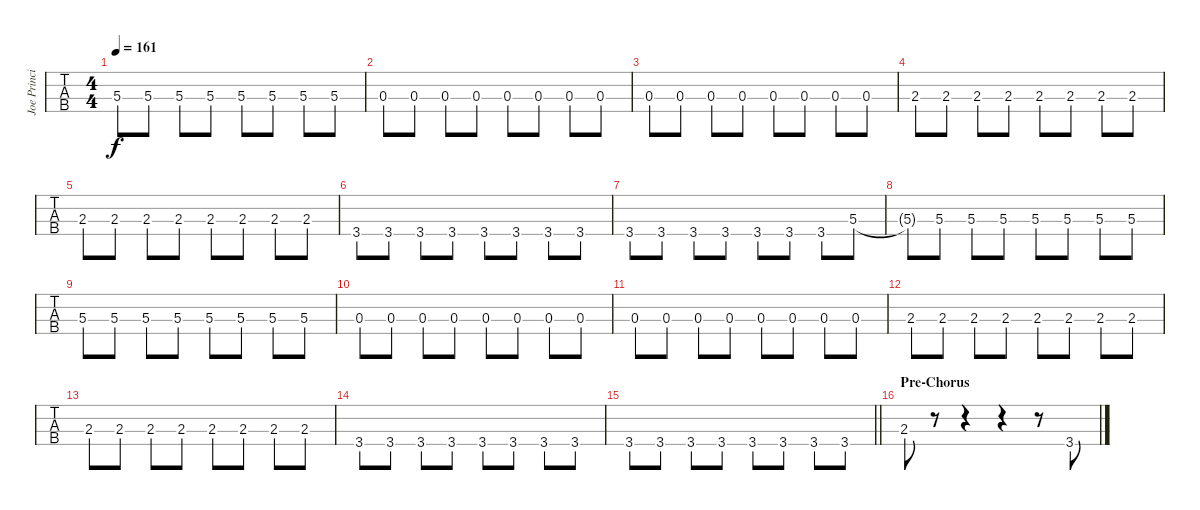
\track ("Joe Principe - Bass" "Joe Princi") {instrument electricbassfinger}
\staff {tabs}
\tuning (Gb2 Db2 Ab1 Eb1) {hide}
\ts (4 4)
\tempo 161
\clef f4
\ks db
5.3.8{dy f} 5.3.8 5.3.8 5.3.8 5.3.8 5.3.8 5.3.8 5.3.8 |
0.3.8 0.3.8 0.3.8 0.3.8 0.3.8 0.3.8 0.3.8 0.3.8 |
0.3.8 0.3.8 0.3.8 0.3.8 0.3.8 0.3.8 0.3.8 0.3.8 |
2.3.8 2.3.8 2.3.8 2.3.8 2.3.8 2.3.8 2.3.8 2.3.8 |
2.3.8 2.3.8 2.3.8 2.3.8 2.3.8 2.3.8 2.3.8 2.3.8 |
3.4.8 3.4.8 3.4.8 3.4.8 3.4.8 3.4.8 3.4.8 3.4.8 |
3.4.8 3.4.8 3.4.8 3.4.8 3.4.8 3.4.8 3.4.8 5.3.8 |
5.3{t}.8 5.3.8 5.3.8 5.3.8 5.3.8 5.3.8 5.3.8 5.3.8 |
5.3.8 5.3.8 5.3.8 5.3.8 5.3.8 5.3.8 5.3.8 5.3.8 |
0.3.8 0.3.8 0.3.8 0.3.8 0.3.8 0.3.8 0.3.8 0.3.8 |
0.3.8 0.3.8 0.3.8 0.3.8 0.3.8 0.3.8 0.3.8 0.3.8 |
2.3.8 2.3.8 2.3.8 2.3.8 2.3.8 2.3.8 2.3.8 2.3.8 |
2.3.8 2.3.8 2.3.8 2.3.8 2.3.8 2.3.8 2.3.8 2.3.8 |
3.4.8 3.4.8 3.4.8 3.4.8 3.4.8 3.4.8 3.4.8 3.4.8 |
\barLineRight lightlight
3.4.8 3.4.8 3.4.8 3.4.8 3.4.8 3.4.8 3.4.8 3.4.8 |
\section ("" "Pre-Chorus")
2.3.8 r.8 r.4 r.4 r.8 3.4.8
